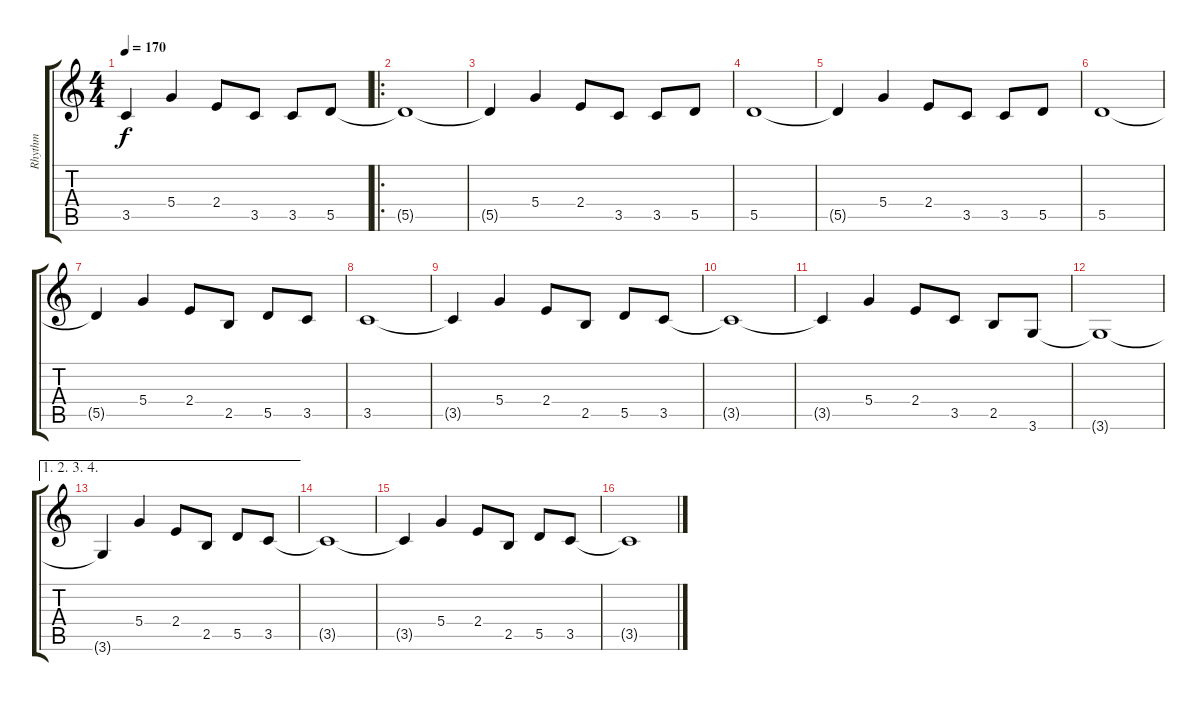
\track ("Rhythm" "Rhythm") {instrument overdrivenguitar}
\staff {score tabs}
\tuning (E4 B3 G3 D3 A2 E2) {hide}
\ts (4 4)
\tempo 170
\clef g2
\ks c
3.5{t}.4{dy f} 5.4.4 2.4.8 3.5.8 3.5.8 5.5.8 |
\ro
5.5{t}.1 |
5.5{t}.4 5.4.4 2.4.8 3.5.8 3.5.8 5.5.8 |
5.5.1 |
5.5{t}.4 5.4.4 2.4.8 3.5.8 3.5.8 5.5.8 |
5.5.1 |
5.5{t}.4 5.4.4 2.4.8 2.5.8 5.5.8 3.5.8 |
3.5.1 |
3.5{t}.4 5.4.4 2.4.8 2.5.8 5.5.8 3.5.8 |
3.5{t}.1 |
3.5{t}.4 5.4.4 2.4.8 3.5.8 2.5.8 3.6.8 |
3.6{t}.1 |
\ae (1 2 3 4)
3.6{t}.4 5.4.4 2.4.8 2.5.8 5.5.8 3.5.8 |
3.5{t}.1 |
3.5{t}.4 5.4.4 2.4.8 2.5.8 5.5.8 3.5.8 |
3.5{t}.1
